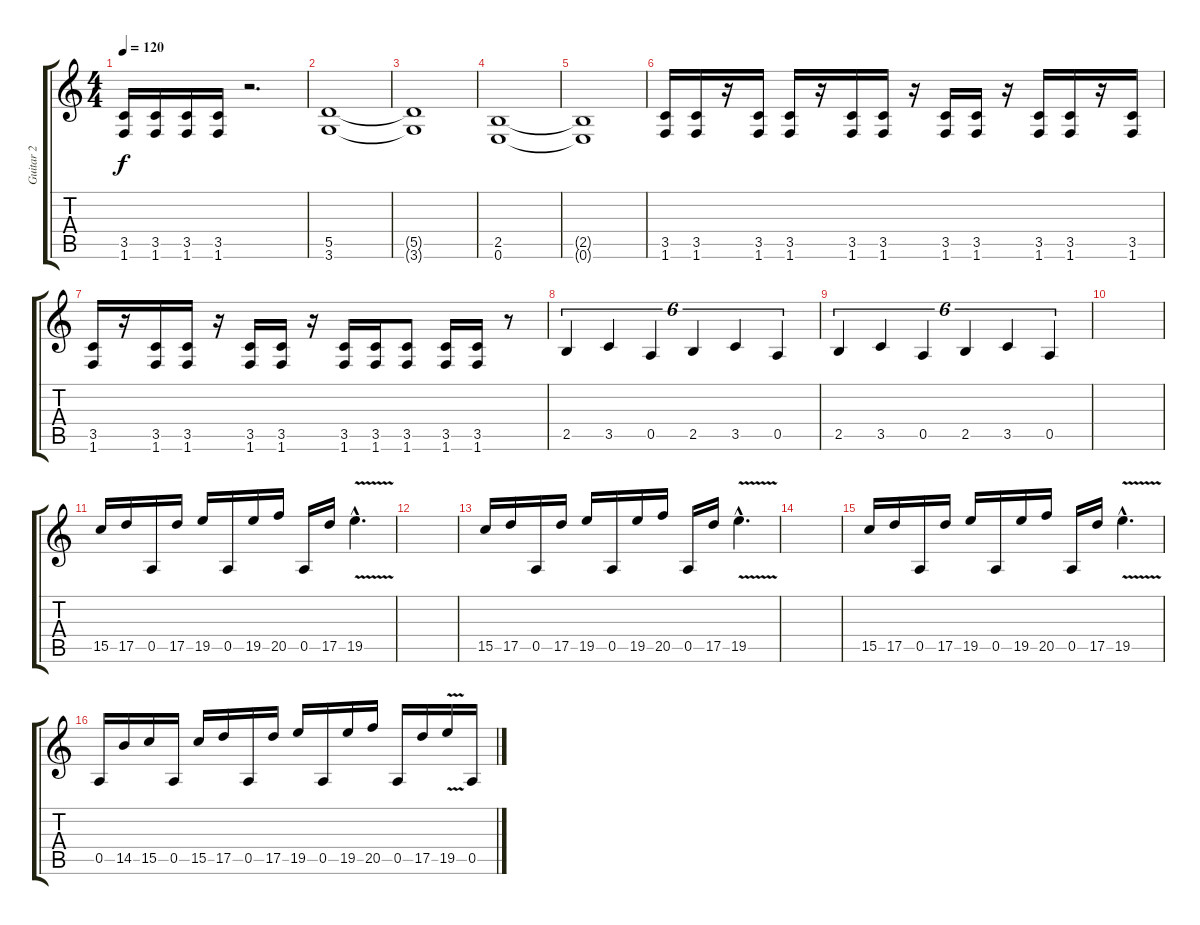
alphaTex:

\track ("Guitar 2" "Guitar 2") {instrument distortionguitar}
\staff {score tabs}
\tuning (E4 B3 G3 D3 A2 E2) {hide}
\ts (4 4)
\tempo 120
\clef g2
\ks c
(3.5 1.6).16{dy f} (3.5 1.6).16 (3.5 1.6).16 (3.5 1.6).16 r.2{d} |
(5.5 3.6).1 |
(5.5{t} 3.6{t}).1 |
(2.5 0.6).1 |
(2.5{t} 0.6{t}).1 |
(3.5 1.6).16 (3.5 1.6).16 r.16 (3.5 1.6).16 (3.5 1.6).16 r.16 (3.5 1.6).16 (3.5 1.6).16 r.16 (3.5 1.6).16 (3.5 1.6).16 r.16 (3.5 1.6).16 (3.5 1.6).16 r.16 (3.5 1.6).16 |
(3.5 1.6).16 r.16 (3.5 1.6).16 (3.5 1.6).16 r.16 (3.5 1.6).16 (3.5 1.6).16 r.16 (3.5 1.6).16 (3.5 1.6).16 (3.5 1.6).8 (3.5 1.6).16 (3.5 1.6).16 r.8 |
2.5.4{tu (6 4)} 3.5.4{tu (6 4)} 0.5.4{tu (6 4)} 2.5.4{tu (6 4)} 3.5.4{tu (6 4)} 0.5.4{tu (6 4)} |
2.5.4{tu (6 4)} 3.5.4{tu (6 4)} 0.5.4{tu (6 4)} 2.5.4{tu (6 4)} 3.5.4{tu (6 4)} 0.5.4{tu (6 4)} |
|
15.5.16 17.5.16 0.5.16 17.5.16 19.5.16 0.5.16 19.5.16 20.5.16 0.5.16 17.5.16 19.5{v hac}.4{d} |
|
15.5.16 17.5.16 0.5.16 17.5.16 19.5.16 0.5.16 19.5.16 20.5.16 0.5.16 17.5.16 19.5{v hac}.4{d} |
|
15.5.16 17.5.16 0.5.16 17.5.16 19.5.16 0.5.16 19.5.16 20.5.16 0.5.16 17.5.16 19.5{v hac}.4{d} |
0.5.16 14.5.16 15.5.16 0.5.16 15.5.16 17.5.16 0.5.16 17.5.16 19.5.16 0.5.16 19.5.16 20.5.16 0.5.16 17.5.16 19.5{v}.16 0.5.16
